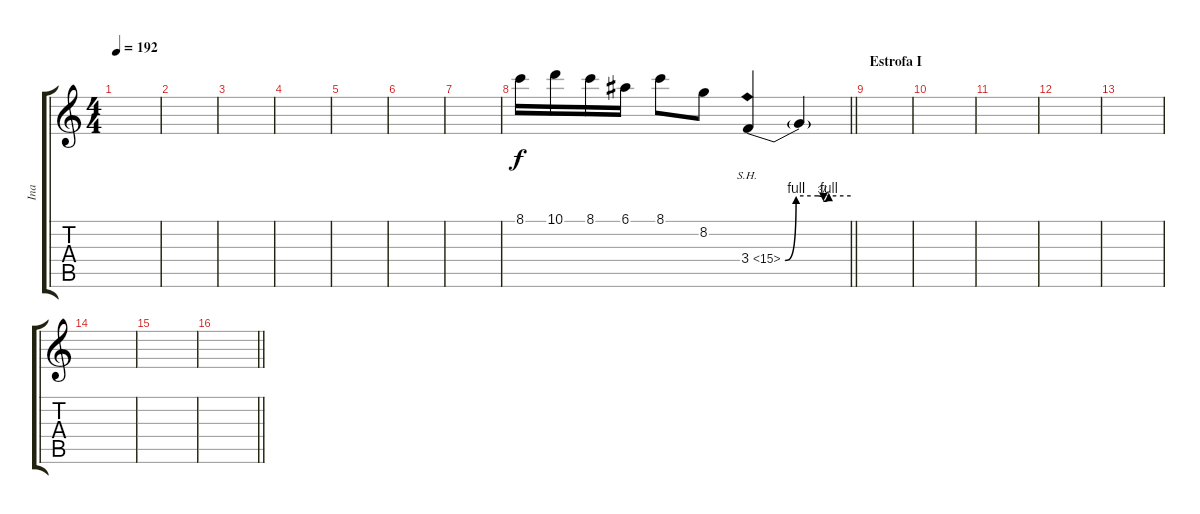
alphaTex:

\track ("Ina" "Ina") {instrument overdrivenguitar}
\staff {score tabs}
\tuning (E4 B3 G3 D3 A2 E2) {hide}
\ts (4 4)
\tempo 192
\clef g2
\ks c
|
|
|
|
|
|
|
\barLineRight lightlight
8.1.16 10.1.16 8.1.16 6.1.16 8.1.8 8.2.8 3.4{be (custom 0 0 10 4 30 4 35 3 40 4 60 4) sh 12}.4 3.4{t}.4 |
\section ("" "Estrofa I")
|
|
|
|
|
|
|
\barLineRight lightlight
